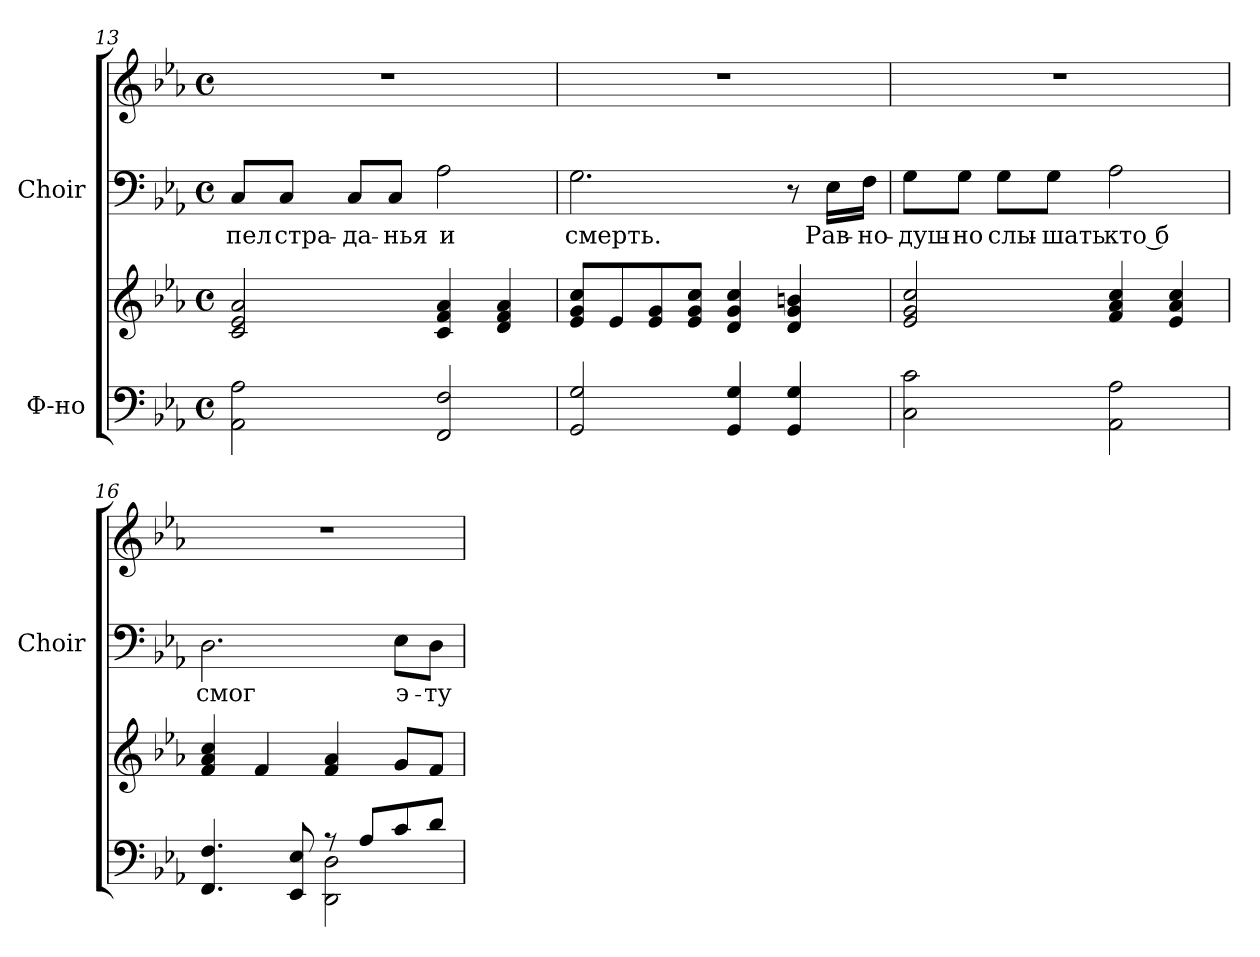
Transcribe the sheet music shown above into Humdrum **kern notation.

**kern	**kern	**kern	**text	**kern
*part2	*part2	*part1	*part1	*part1
*staff4	*staff3	*staff2	*staff2	*staff1
*I"Ф-но	*	*I"Choir	*	*
*	*	*I'Choir	*	*
*clefF4	*clefG2	*clefF4	*	*clefG2
*k[b-e-a-]	*k[b-e-a-]	*k[b-e-a-]	*	*k[b-e-a-]
*E-:	*E-:	*E-:	*	*E-:
*M4/4	*M4/4	*M4/4	*	*M4/4
*met(c)	*met(c)	*met(c)	*	*met(c)
=13	=13	=13	=13	=13
!	!	!	!LO:LY:a:color=#000000	!
2AA-i\ 2A-i	2ci/ 2e-i 2a-i	8Ci/L	-пел	1r
!	!	!	!LO:LY:a:color=#000000	!
.	.	8Ci/J	стра-	.
!	!	!	!LO:LY:a:color=#000000	!
.	.	8Ci/L	-да-	.
!	!	!	!LO:LY:a:color=#000000	!
.	.	8Ci/J	-нья	.
!	!	!	!LO:LY:a:color=#000000	!
2FFi/ 2Fi	4ci/ 4fi 4a-i	2A-i\	и	.
.	4di/ 4fi 4a-i	.	.	.
!!LO:PB:g=z
=14	=14	=14	=14	=14
!	!	!	!LO:LY:a:color=#000000	!
2GGi/ 2Gi	8e-i/ 8gi 8cciL	2.Gi\	смерть.	1r
.	8e-i/	.	.	.
.	8e-i/ 8gi	.	.	.
.	8e-i/ 8gi 8cciJ	.	.	.
4GGi/ 4Gi	4di/ 4gi 4cci	.	.	.
4GGi/ 4Gi	4di/ 4gi 4bni	8r	.	.
!	!	!	!LO:LY:a:color=#000000	!
.	.	16E-i\LL	Рав-	.
!	!	!	!LO:LY:a:color=#000000	!
.	.	16Fi\JJ	-но-	.
=15	=15	=15	=15	=15
!	!	!	!LO:LY:a:color=#000000	!
2Ci\ 2ci	2e-i/ 2gi 2cci	8Gi\L	-душ-	1r
!	!	!	!LO:LY:a:color=#000000	!
.	.	8Gi\J	-но	.
!	!	!	!LO:LY:a:color=#000000	!
.	.	8Gi\L	слы-	.
!	!	!	!LO:LY:a:color=#000000	!
.	.	8Gi\J	-шать	.
!	!	!	!LO:LY:a:color=#000000	!
2AA-i\ 2A-i	4fi/ 4a-i 4cci	2A-i\	кто б	.
.	4e-i/ 4a-i 4cci	.	.	.
=16	=16	=16	=16	=16
*^	*	*	*	*
!	!	!	!	!LO:LY:a:color=#000000	!
4.FFi/ 4.Fi	2ryy	4fi/ 4a-i 4cci	2.Di\	смог	1r
.	.	4fi/	.	.	.
8EE-i/ 8E-i	.	.	.	.	.
8r	2DDi\ 2Di	4fi/ 4a-i	.	.	.
8A-i/L	.	.	.	.	.
!	!	!	!	!LO:LY:a:color=#000000	!
8ci/	.	8gi/L	8E-i\L	э-	.
!	!	!	!	!LO:LY:a:color=#000000	!
8di/J	.	8fi/J	8Di\J	-ту	.
*v	*v	*	*	*	*
=	=	=	=	=
*-	*-	*-	*-	*-
